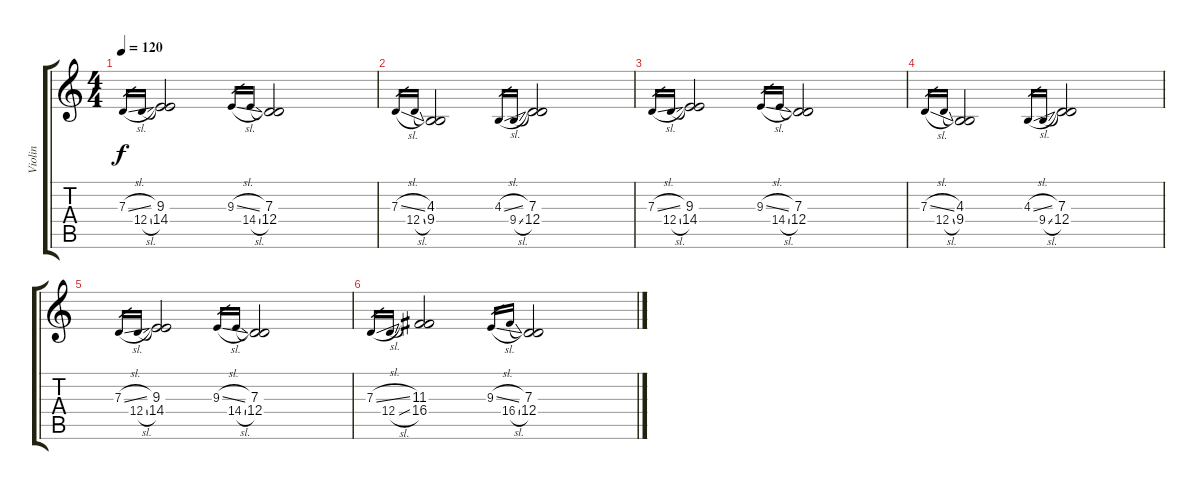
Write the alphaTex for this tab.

\track ("Violin" "Violin") {instrument violin}
\staff {score tabs}
\tuning (E4 B3 G3 D3 A2 E2) {hide}
\ts (4 4)
\tempo 120
\clef g2
\ks c
7.3{sl}.16{gr dy f} 12.4{sl}.16{gr} (9.3 14.4).2 9.3{sl}.16{gr} 14.4{sl}.16{gr} (7.3 12.4).2 |
7.3{sl}.16{gr} 12.4{sl}.16{gr} (4.3 9.4).2 4.3{sl}.16{gr} 9.4{sl}.16{gr} (7.3 12.4).2 |
7.3{sl}.16{gr} 12.4{sl}.16{gr} (9.3 14.4).2 9.3{sl}.16{gr} 14.4{sl}.16{gr} (7.3 12.4).2 |
7.3{sl}.16{gr} 12.4{sl}.16{gr} (4.3 9.4).2 4.3{sl}.16{gr} 9.4{sl}.16{gr} (7.3 12.4).2 |
7.3{sl}.16{gr} 12.4{sl}.16{gr} (9.3 14.4).2 9.3{sl}.16{gr} 14.4{sl}.16{gr} (7.3 12.4).2 |
7.3{sl}.16{gr} 12.4{sl}.16{gr} (11.3 16.4).2 9.3{sl}.16{gr} 16.4{sl}.16{gr} (7.3 12.4).2
